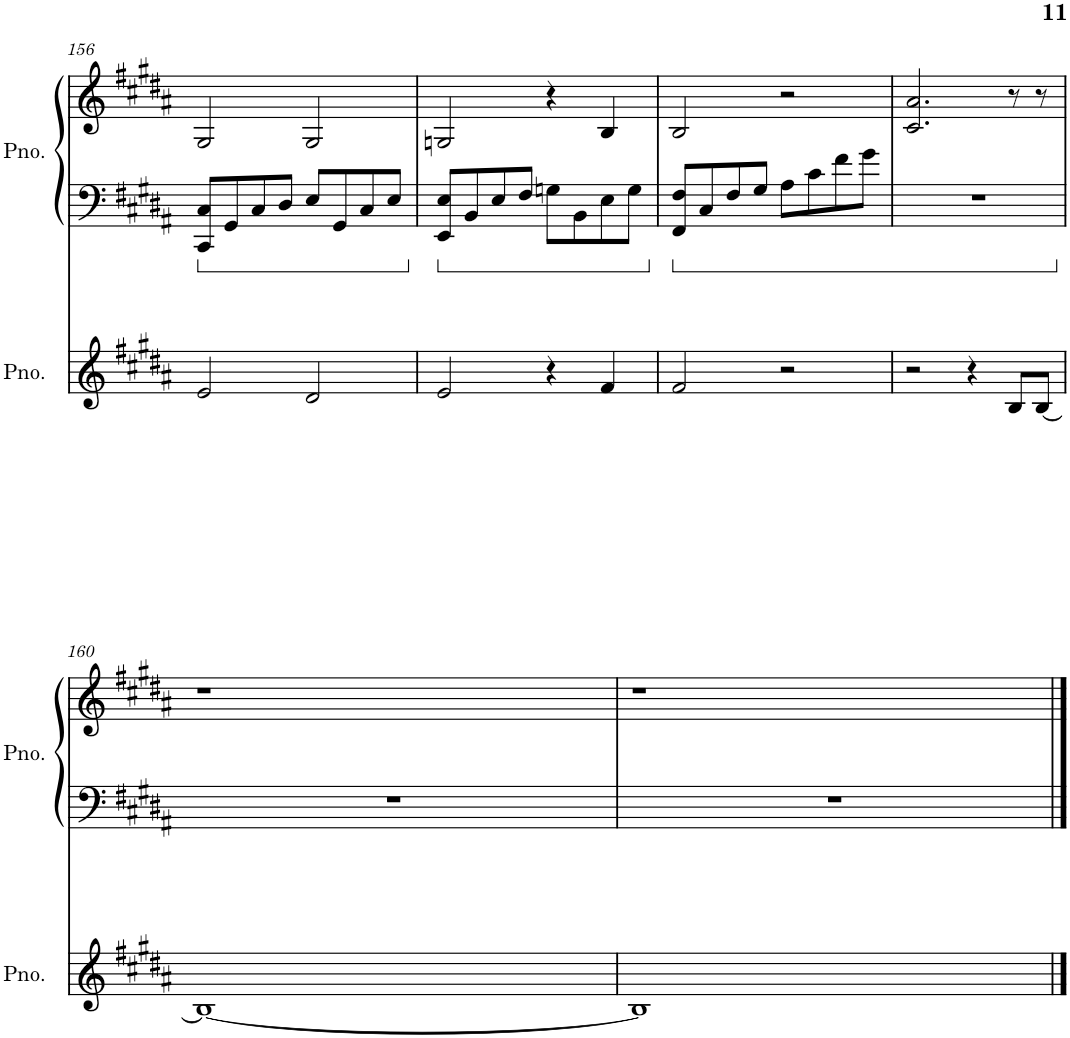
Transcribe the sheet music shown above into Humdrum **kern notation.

**kern	**kern	**kern
*part2	*part1	*part1
*staff3	*staff2	*staff1
*I"Piano	*I"Piano	*
*I'Pno.	*I'Pno.	*
!!LO:PB:g=z
*clefG2	*clefF4	*clefG2
*k[f#c#g#d#a#]	*k[f#c#g#d#a#]	*k[f#c#g#d#a#]
*M4/4	*M4/4	*M4/4
=156	=156	=156
2e/	8CC#/ 8C#/L	2G#/
.	8GG#/	.
.	8C#/	.
.	8D#/J	.
2d#/	8E/L	2G#/
.	8GG#/	.
.	8C#/	.
.	8E/J	.
=157	=157	=157
2e/	8EE/ 8E/L	2Gn/
.	8BB/	.
.	8E/	.
.	8F#/J	.
4r	8Gn\L	4r
.	8BB\	.
4f#/	8E\	4B/
.	8G\J	.
=158	=158	=158
2f#/	8FF#/ 8F#/L	2B/
.	8C#/	.
.	8F#/	.
.	8G#/J	.
2r	8A#\L	2r
.	8c#\	.
.	8f#\	.
.	8g#\J	.
=159	=159	=159
2r	1r	2.c#/ 2.a#/
4r	.	.
8B/L	.	8r
[8B/J	.	8r
!!LO:LB:g=z
=160	=160	=160
1B_	1r	1r
=161	=161	=161
1B]	1r	1r
==	==	==
*-	*-	*-
